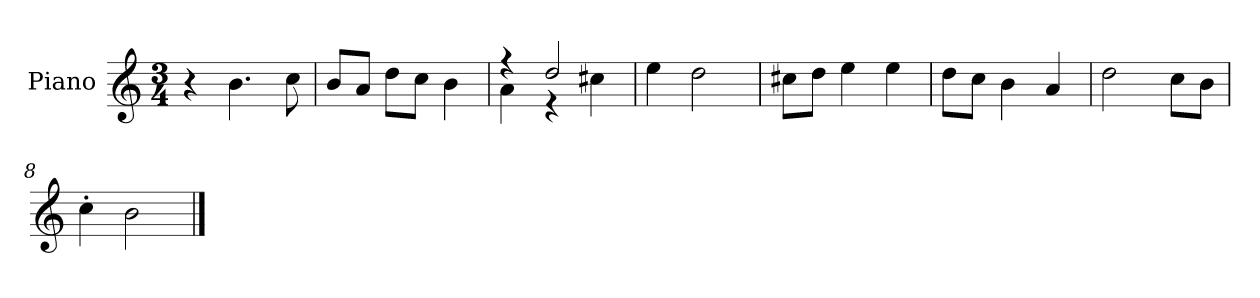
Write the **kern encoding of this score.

**kern
*part1
*staff1
*I"Piano
*I'P-no
*clefG2
*k[]
*M3/4
*MM180
=1
4r
4.b\
8cc\
=2
8b/L
8a/J
8dd\L
8cc\J
4b\
=3
*^
4r	4a\
2dd/	4r
.	4cc#X\
*v	*v
=4
4ee\
2dd\
=5
8cc#X\L
8dd\J
4ee\
4ee\
=6
8dd\L
8cc\J
4b\
4a/
=7
2dd\
8cc\L
8b\J
=8
4cc'\
2b\
==
*-
